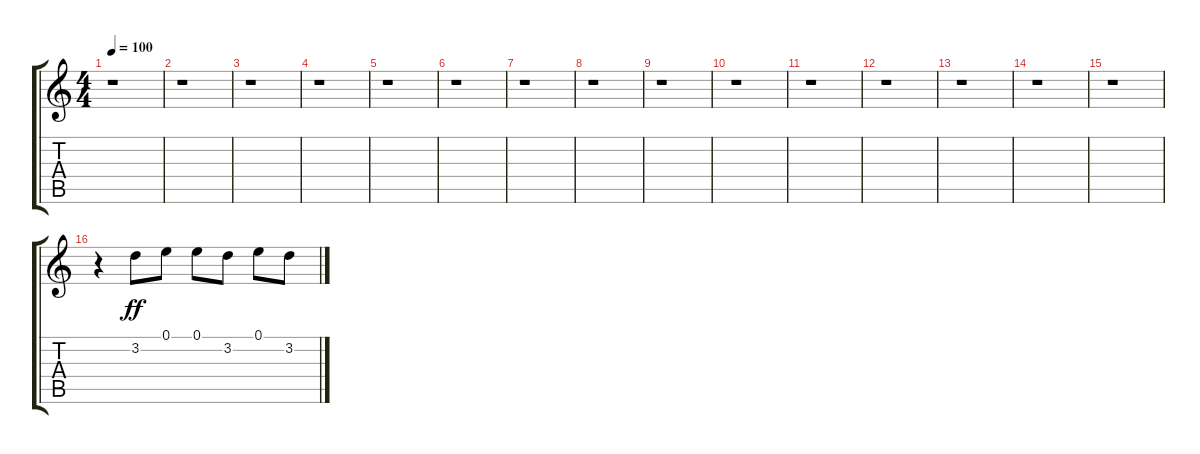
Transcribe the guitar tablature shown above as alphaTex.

\track "" {instrument overdrivenguitar}
\staff {score tabs}
\tuning (E4 B3 G3 D3 A2 E2) {hide}
\ts (4 4)
\tempo 100
\clef g2
\ks c
r.1{dy ff} |
r.1 |
r.1 |
r.1 |
r.1 |
r.1 |
r.1 |
r.1 |
r.1 |
r.1 |
r.1 |
r.1 |
r.1 |
r.1 |
r.1 |
r.4 3.2.8 0.1.8 0.1.8 3.2.8 0.1.8 3.2.8
